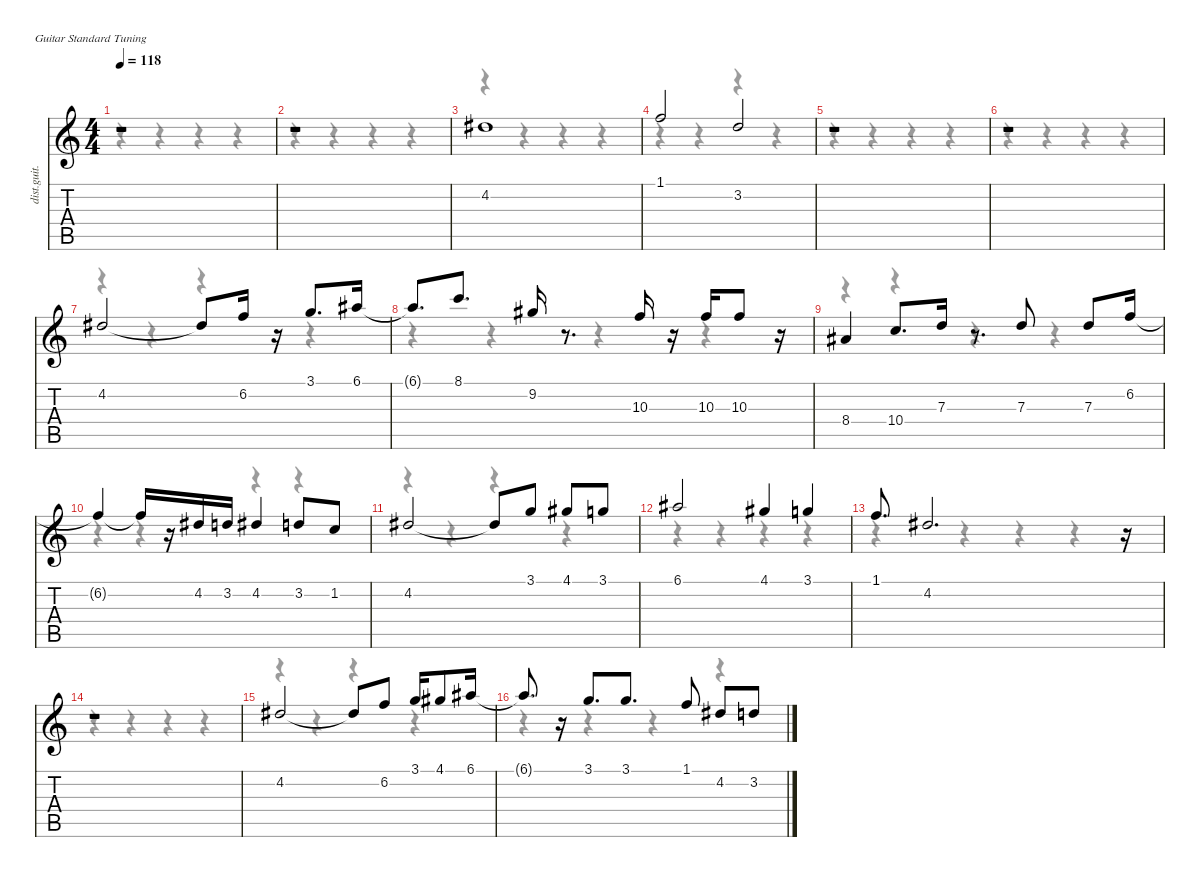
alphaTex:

\defaultSystemsLayout 4
\hideDynamics
\bracketExtendMode nobrackets
\track ("Rhythm 2" "dist.guit.") {instrument distortionguitar}
\staff {score tabs}
\tuning (E4 B3 G3 D3 A2 E2)
\voice
\ts (4 4)
\tempo 118
\clef g2
\ks c
r.1{dy f} |
r.1 |
4.2{acc #}.1 |
1.1.2 3.2.2 |
r.1 |
r.1 |
4.2{acc #}.2 4.2{t acc #}.8 6.2.16 r.16 3.1.8{d} 6.1{acc #}.16 |
6.1{t acc #}.8{d} 8.1.8{d} 9.2{acc #}.16 r.8{d} 10.3.16 r.16 10.3.16 10.3.8 r.16 |
8.4{acc #}.4 10.4.8{d} 7.3.16 r.8{d} 7.3.8 7.3.8 6.2.16 |
6.2{t}.4 6.2{t}.16 r.16 4.2{acc #}.16 3.2.16 4.2{acc #}.4 3.2.8 1.2.8 |
4.2{acc #}.2 4.2{t acc #}.8 3.1.8 4.1{acc #}.8 3.1.8 |
6.1{acc #}.2 4.1{acc #}.4 3.1.4 |
1.1.8{d} 4.2{acc #}.2{d} r.16 |
r.1 |
4.2{acc #}.2 4.2{t acc #}.8 6.2.8 3.1.16 4.1{acc #}.8 6.1{acc #}.16 |
6.1{t acc #}.8{d} r.16 3.1.8{d} 3.1.8{d} 1.1.8 4.2{acc #}.8 3.2.8
\voice
\clef g2
\ottava regular
\simile none
\ks c
r.4{dy mf} r.4 r.4 r.4 |
r.4 r.4 r.4 r.4 |
r.4 r.4 r.4 r.4 |
r.4 r.4 r.4 r.4 |
r.4 r.4 r.4 r.4 |
r.4 r.4 r.4 r.4 |
r.4 r.4 r.4 r.4 |
r.4 r.4 r.4 r.4 |
r.4 r.4 r.4 r.4 |
r.4 r.4 r.4 r.4 |
r.4 r.4 r.4 r.4 |
r.4 r.4 r.4 r.4 |
r.4 r.4 r.4 r.4 |
r.4 r.4 r.4 r.4 |
r.4 r.4 r.4 r.4 |
r.4 r.4 r.4 r.4
